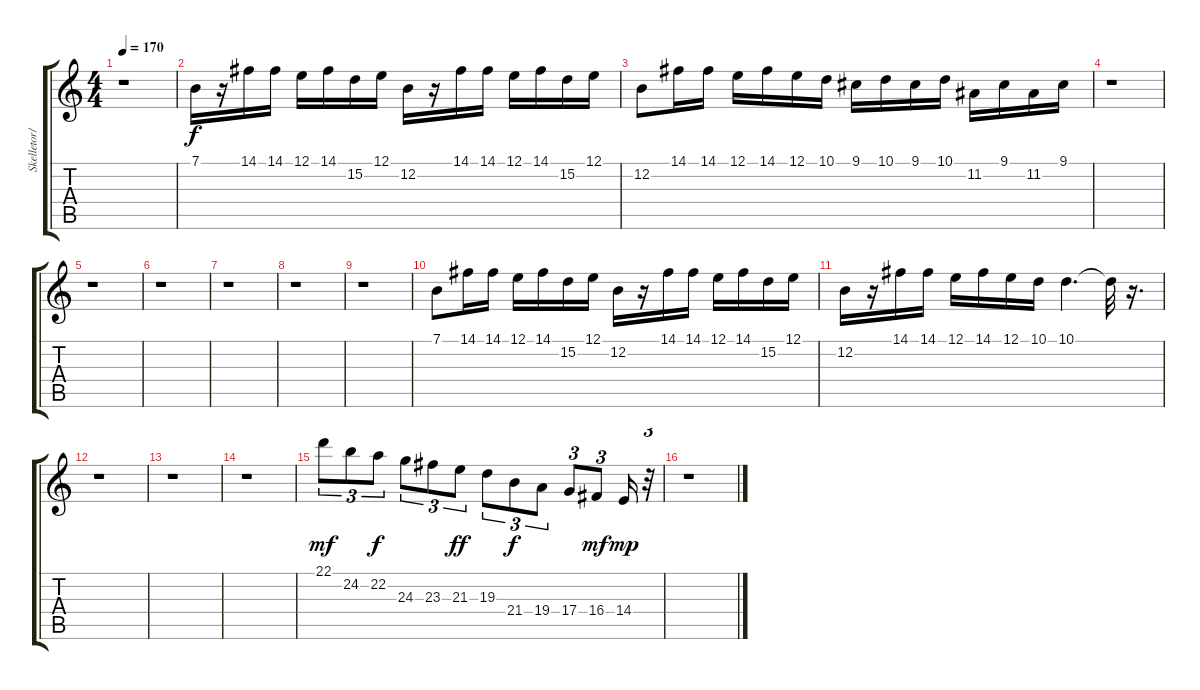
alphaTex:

\track ("Skelletor/Odarrnoc" "Skelletor/") {instrument orchestralharp}
\staff {score tabs}
\tuning (E4 B3 G3 D3 A2 E2) {hide}
\ts (4 4)
\tempo 170
\clef g2
\ks c
r.1{dy mf} |
7.1.16{dy f} r.16 14.1.16 14.1.16 12.1.16 14.1.16 15.2.16 12.1.16 12.2.16 r.16 14.1.16 14.1.16 12.1.16 14.1.16 15.2.16 12.1.16 |
12.2.8 14.1.16 14.1.16 12.1.16 14.1.16 12.1.16 10.1.16 9.1.16 10.1.16 9.1.16 10.1.16 11.2.16 9.1.16 11.2.16 9.1.16 |
r.1 |
r.1 |
r.1 |
r.1 |
r.1 |
r.1 |
7.1.8 14.1.16 14.1.16 12.1.16 14.1.16 15.2.16 12.1.16 12.2.16 r.16 14.1.16 14.1.16 12.1.16 14.1.16 15.2.16 12.1.16 |
12.2.16 r.16 14.1.16 14.1.16 12.1.16 14.1.16 12.1.16 10.1.16 10.1.4{d} 10.1{t}.32 r.16{d} |
r.1 |
r.1 |
r.1 |
22.1.8{tu (3 2) dy mf} 24.2.8{tu (3 2)} 22.2.8{tu (3 2) dy f} 24.3.8{tu (3 2)} 23.3.8{tu (3 2)} 21.3.8{tu (3 2) dy ff} 19.3.8{tu (3 2)} 21.4.8{tu (3 2) dy f} 19.4.8{tu (3 2)} 17.4.8{tu (3 2)} 16.4.8{tu (3 2) dy mf} 14.4.16{dy mp} r.32{tu (3 2)} |
r.1
